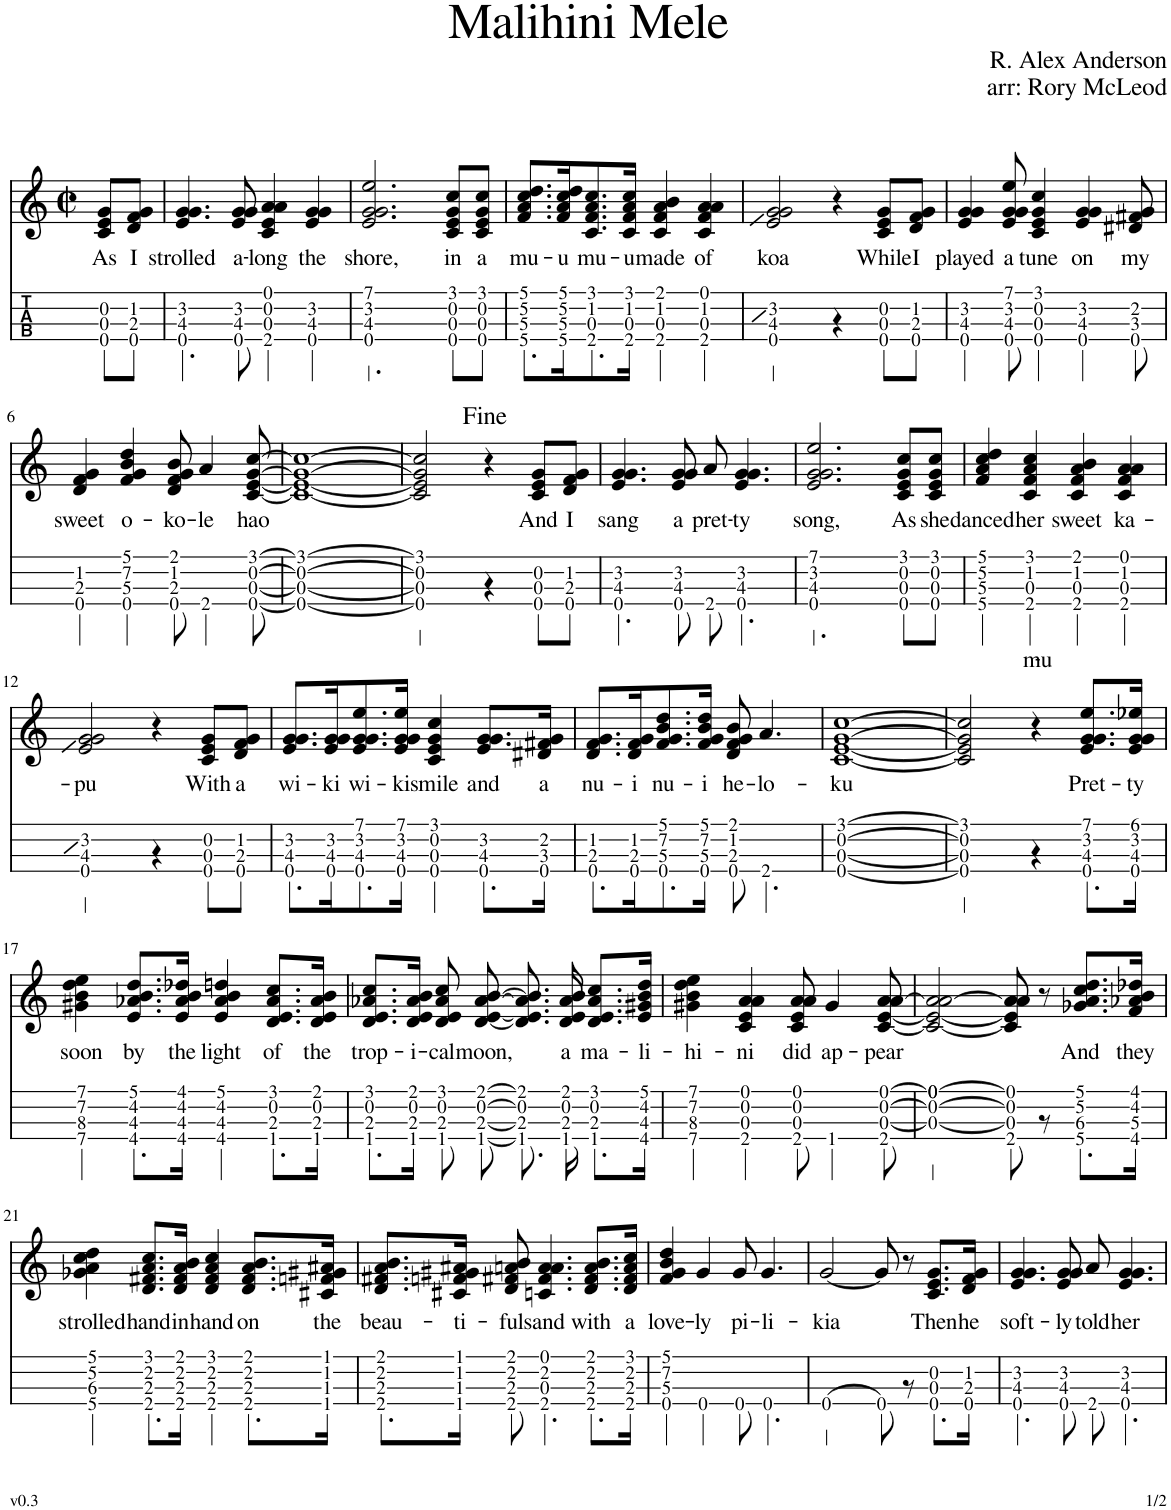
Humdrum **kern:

**kern	**text	**kern	**text
*part1	*part1	*part1	*part1
*staff2	*staff2	*staff1	*staff1
*I"Ukulele	*	*	*
*I'Uk.	*	*	*
*stria4	*	*	*
*	*	*clefG2	*
*k[]	*	*k[]	*
*M2/2	*	*M2/2	*
*met(c|)	*	*met(c|)	*
=	=	=	=
!	!	!	!LO:LY:b
8g\ 8c\ 8e\L	.	8c/ 8e/ 8g/L	As
!	!	!	!LO:LY:b
8g\ 8d\ 8f\J	.	8d/ 8f/ 8g/J	I
=1	=1	=1	=1
!	!	!	!LO:LY:b
4.g\ 4.e\ 4.g\	.	4.e/ 4.g/ 4.g/	strolled
!	!	!	!LO:LY:b
8g\ 8e\ 8g\	.	8e/ 8g/ 8g/	a-
!	!	!	!LO:LY:b
4a\ 4c\ 4e\ 4a\	.	4c/ 4e/ 4a/ 4a/	-long
!	!	!	!LO:LY:b
4g\ 4e\ 4g\	.	4e/ 4g/ 4g/	the
=2	=2	=2	=2
!	!	!	!LO:LY:b
2.g\ 2.e\ 2.g\ 2.ee\	.	2.e/ 2.g/ 2.g/ 2.ee/	shore,
!	!	!	!LO:LY:b
8g\ 8c\ 8e\ 8cc\L	.	8c/ 8e/ 8g/ 8cc/L	in
!	!	!	!LO:LY:b
8g\ 8c\ 8e\ 8cc\J	.	8c/ 8e/ 8g/ 8cc/J	a
=3	=3	=3	=3
!	!	!	!LO:LY:b
8.cc\ 8.f\ 8.a\ 8.dd\L	.	8.f/ 8.a/ 8.cc/ 8.dd/L	mu-
!	!	!	!LO:LY:b
16cc\ 16f\ 16a\ 16dd\K	.	16f/ 16a/ 16cc/ 16dd/K	-u
!	!	!	!LO:LY:b
8.a\ 8.c\ 8.f\ 8.cc\	.	8.c/ 8.f/ 8.a/ 8.cc/	mu-
!	!	!	!LO:LY:b
16a\ 16c\ 16f\ 16cc\Jk	.	16c/ 16f/ 16a/ 16cc/Jk	-u
!	!	!	!LO:LY:b
4a\ 4c\ 4f\ 4b\	.	4c/ 4f/ 4a/ 4b/	made
!	!	!	!LO:LY:b
4a\ 4c\ 4f\ 4a\	.	4c/ 4f/ 4a/ 4a/	of
=4	=4	=4	=4
!	!	!	!LO:LY:b
2g\ 2e\ 2g\	.	2e/ 2g/ 2g/	koa
4r	.	4r	.
!	!	!	!LO:LY:b
8g\ 8c\ 8e\L	.	8c/ 8e/ 8g/L	While
!	!	!	!LO:LY:b
8g\ 8d\ 8f\J	.	8d/ 8f/ 8g/J	I
=5	=5	=5	=5
!	!	!	!LO:LY:b
4g\ 4e\ 4g\	.	4e/ 4g/ 4g/	played
!	!	!	!LO:LY:b
8g\ 8e\ 8g\ 8ee\	.	8e/ 8g/ 8g/ 8ee/	a
!	!	!	!LO:LY:b
4g\ 4c\ 4e\ 4cc\	.	4c/ 4e/ 4g/ 4cc/	-tune
!	!	!	!LO:LY:b
4g\ 4e\ 4g\	.	4e/ 4g/ 4g/	on
!	!	!	!LO:LY:b
8g\ 8d#\ 8f#\	.	8d#X/ 8f#X/ 8g/	my
!!LO:LB:g=z
=6	=6	=6	=6
!	!	!	!LO:LY:b
4g\ 4d\ 4f\	.	4d/ 4f/ 4g/	sweet
!	!	!	!LO:LY:b
4g\ 4f\ 4b\ 4dd\	.	4f/ 4g/ 4b/ 4dd/	o-
!	!	!	!LO:LY:b
8g\ 8d\ 8f\ 8b\	.	8d/ 8f/ 8g/ 8b/	-ko-
!	!	!	!LO:LY:b
4a\	.	4a/	-le
!	!	!	!LO:LY:b
[8g\ [8c\ [8e\ [8cc\	.	[8c/ [8e/ [8g/ [8cc/	hao
=7	=7	=7	=7
1g_ 1c_ 1e_ 1cc_	.	1c_ 1e_ 1g_ 1cc_	.
=8	=8	=8	=8
2g\] 2c\] 2e\] 2cc\]	.	2c/] 2e/] 2g/] 2cc/]	.
4r	.	4r	.
!	!	!	!LO:LY:b
8g\ 8c\ 8e\L	.	8c/ 8e/ 8g/L	And
!	!	!	!LO:LY:b
8g\ 8d\ 8f\J	.	8d/ 8f/ 8g/J	I
=9	=9	=9	=9
!	!	!	!LO:LY:b
4.g\ 4.e\ 4.g\	.	4.e/ 4.g/ 4.g/	sang
!	!	!	!LO:LY:b
8g\ 8e\ 8g\	.	8e/ 8g/ 8g/	a
!	!	!	!LO:LY:b
8a\	.	8a/	pret-
!	!	!	!LO:LY:b
4.g\ 4.e\ 4.g\	.	4.e/ 4.g/ 4.g/	-ty
=10	=10	=10	=10
!	!	!	!LO:LY:b
2.g\ 2.e\ 2.g\ 2.ee\	.	2.e/ 2.g/ 2.g/ 2.ee/	song,
!	!	!	!LO:LY:b
8g\ 8c\ 8e\ 8cc\L	.	8c/ 8e/ 8g/ 8cc/L	As
!	!	!	!LO:LY:b
8g\ 8c\ 8e\ 8cc\J	.	8c/ 8e/ 8g/ 8cc/J	she
=11	=11	=11	=11
!	!	!	!LO:LY:b
4cc\ 4f\ 4a\ 4dd\	.	4f/ 4a/ 4cc/ 4dd/	danced
!	!LO:LY:b	!	!LO:LY:b
4a\ 4c\ 4f\ 4cc\	mu-	4c/ 4f/ 4a/ 4cc/	her
!	!	!	!LO:LY:b
4a\ 4c\ 4f\ 4b\	.	4c/ 4f/ 4a/ 4b/	sweet
!	!	!	!LO:LY:b
4a\ 4c\ 4f\ 4a\	.	4c/ 4f/ 4a/ 4a/	ka-
!!LO:LB:g=z
=12	=12	=12	=12
!	!	!	!LO:LY:b
2g\ 2e\ 2g\	.	2e/ 2g/ 2g/	-pu
4r	.	4r	.
!	!	!	!LO:LY:b
8g\ 8c\ 8e\L	.	8c/ 8e/ 8g/L	With
!	!	!	!LO:LY:b
8g\ 8d\ 8f\J	.	8d/ 8f/ 8g/J	a
=13	=13	=13	=13
!	!	!	!LO:LY:b
8.g\ 8.e\ 8.g\L	.	8.e/ 8.g/ 8.g/L	wi-
!	!	!	!LO:LY:b
16g\ 16e\ 16g\K	.	16e/ 16g/ 16g/K	-ki
!	!	!	!LO:LY:b
8.g\ 8.e\ 8.g\ 8.ee\	.	8.e/ 8.g/ 8.g/ 8.ee/	wi-
!	!	!	!LO:LY:b
16g\ 16e\ 16g\ 16ee\Jk	.	16e/ 16g/ 16g/ 16ee/Jk	-ki
!	!	!	!LO:LY:b
4g\ 4c\ 4e\ 4cc\	.	4c/ 4e/ 4g/ 4cc/	-smile
!	!	!	!LO:LY:b
8.g\ 8.e\ 8.g\L	.	8.e/ 8.g/ 8.g/L	and
!	!	!	!LO:LY:b
16g\ 16d#\ 16f#\Jk	.	16d#X/ 16f#X/ 16g/Jk	a
=14	=14	=14	=14
!	!	!	!LO:LY:b
8.g\ 8.d\ 8.f\L	.	8.d/ 8.f/ 8.g/L	nu-
!	!	!	!LO:LY:b
16g\ 16d\ 16f\K	.	16d/ 16f/ 16g/K	-i
!	!	!	!LO:LY:b
8.g\ 8.f\ 8.b\ 8.dd\	.	8.f/ 8.g/ 8.b/ 8.dd/	nu-
!	!	!	!LO:LY:b
16g\ 16f\ 16b\ 16dd\Jk	.	16f/ 16g/ 16b/ 16dd/Jk	-i
!	!	!	!LO:LY:b
8g\ 8d\ 8f\ 8b\	.	8d/ 8f/ 8g/ 8b/	he-
!	!	!	!LO:LY:b
4.a\	.	4.a/	-lo-
=15	=15	=15	=15
!	!	!	!LO:LY:b
[1g [1c [1e [1cc	.	[1c [1e [1g [1cc	-ku
=16	=16	=16	=16
2g\] 2c\] 2e\] 2cc\]	.	2c/] 2e/] 2g/] 2cc/]	.
4r	.	4r	.
!	!	!	!LO:LY:b
8.g\ 8.e\ 8.g\ 8.ee\L	.	8.e/ 8.g/ 8.g/ 8.ee/L	Pret-
!	!	!	!LO:LY:b
16g\ 16e\ 16g\ 16ee-\Jk	.	16e/ 16g/ 16g/ 16ee-X/Jk	-ty
!!LO:LB:g=z
=17	=17	=17	=17
!	!	!	!LO:LY:b
4dd\ 4g#\ 4b\ 4ee\	.	4g#X\ 4b\ 4dd\ 4ee\	soon
!	!	!	!LO:LY:b
8.b\ 8.e\ 8.a-\ 8.dd\L	.	8.e/ 8.a-X/ 8.b/ 8.dd/L	by
!	!	!	!LO:LY:b
16b\ 16e\ 16a-\ 16dd-\Jk	.	16e/ 16a-/ 16b/ 16dd-X/Jk	the
!	!	!	!LO:LY:b
4b\ 4e\ 4a-X\ 4dd\	.	4e/ 4a-/ 4b/ 4ddn/	light
!	!	!	!LO:LY:b
8.a-\ 8.d\ 8.e\ 8.cc\L	.	8.d/ 8.e/ 8.a-/ 8.cc/L	of
!	!	!	!LO:LY:b
16a-\ 16d\ 16e\ 16b\Jk	.	16d/ 16e/ 16a-/ 16b/Jk	the
=18	=18	=18	=18
!	!	!	!LO:LY:b
8.a-\ 8.d\ 8.e\ 8.cc\L	.	8.d/ 8.e/ 8.a-X/ 8.cc/L	trop-
!	!	!	!LO:LY:b
16a-\ 16d\ 16e\ 16b\Jk	.	16d/ 16e/ 16a-/ 16b/Jk	-i-
!	!	!	!LO:LY:b
8a-X\ 8d\ 8e\ 8cc\	.	8d/ 8e/ 8a-/ 8cc/	-cal
!	!	!	!LO:LY:b
[8a-\ [8d\ [8e\ [8b\	.	[8d/ [8e/ [8a-/ [8b/	moon,
8.a-\] 8.d\] 8.e\] 8.b\]	.	8.d/] 8.e/] 8.a-/] 8.b/]	.
!	!	!	!LO:LY:b
16a-\ 16d\ 16e\ 16b\	.	16d/ 16e/ 16a-/ 16b/	a
!	!	!	!LO:LY:b
8.a-\ 8.d\ 8.e\ 8.cc\L	.	8.d/ 8.e/ 8.a-/ 8.cc/L	ma-
!	!	!	!LO:LY:b
16b\ 16e\ 16g#\ 16dd\Jk	.	16e/ 16g#X/ 16b/ 16dd/Jk	-li-
=19	=19	=19	=19
!	!	!	!LO:LY:b
4dd\ 4g#\ 4b\ 4ee\	.	4g#X\ 4b\ 4dd\ 4ee\	-hi-
!	!	!	!LO:LY:b
4a\ 4c\ 4e\ 4a\	.	4c/ 4e/ 4a/ 4a/	-ni
!	!	!	!LO:LY:b
8a\ 8c\ 8e\ 8a\	.	8c/ 8e/ 8a/ 8a/	did
!	!	!	!LO:LY:b
4g#\	.	4g#/	ap-
!	!	!	!LO:LY:b
8a\ [8c\ [8e\ [8a\	.	[8c/ [8e/ 8a/ [8a/	-pear
=20	=20	=20	=20
2a\_ 2c\_ 2e\_ 2a\	.	2c/_ 2e/_ 2a/_ 2a/	.
8a\ 8c\] 8e\] 8a\]	.	8c/] 8e/] 8a/] 8a/	.
8r	.	8r	.
!	!	!	!LO:LY:b
8.cc\ 8.g-\ 8.a\ 8.dd\L	.	8.g-X/ 8.a/ 8.cc/ 8.dd/L	And
!	!	!	!LO:LY:b
16b\ 16f\ 16a-\ 16dd-\Jk	.	16f/ 16a-X/ 16b/ 16dd-X/Jk	they
!!LO:LB:g=z
=21	=21	=21	=21
!	!	!	!LO:LY:b
4cc\ 4g-X\ 4a\ 4dd\	.	4g-X\ 4a\ 4cc\ 4dd\	strolled
!	!	!	!LO:LY:b
8.a\ 8.d\ 8.f#\ 8.cc\L	.	8.d/ 8.f#X/ 8.a/ 8.cc/L	hand
!	!	!	!LO:LY:b
16a\ 16d\ 16f#\ 16b\Jk	.	16d/ 16f#/ 16a/ 16b/Jk	in
!	!	!	!LO:LY:b
4a\ 4d\ 4f#\ 4cc\	.	4d/ 4f#/ 4a/ 4cc/	hand
!	!	!	!LO:LY:b
8.a\ 8.d\ 8.f#\ 8.b\L	.	8.d/ 8.f#/ 8.a/ 8.b/L	on
!	!	!	!LO:LY:b
16g#\ 16c#\ 16f\ 16a#\Jk	.	16c#X/ 16fn/ 16g#X/ 16a#X/Jk	the
=22	=22	=22	=22
!	!	!	!LO:LY:b
8.a\ 8.d\ 8.f#\ 8.b\L	.	8.d/ 8.f#X/ 8.a/ 8.b/L	beau-
!	!	!	!LO:LY:b
16g#\ 16c#\ 16f\ 16a#\Jk	.	16c#X/ 16fn/ 16g#X/ 16a#X/Jk	-ti-
!	!	!	!LO:LY:b
8a\ 8d\ 8f#\ 8b\	.	8d/ 8f#X/ 8an/ 8b/	-ful
!	!	!	!LO:LY:b
4.a\ 4.c\ 4.f#\ 4.a\	.	4.cn/ 4.f#/ 4.a/ 4.a/	sand
!	!	!	!LO:LY:b
8.a\ 8.d\ 8.f#X\ 8.b\L	.	8.d/ 8.f#/ 8.a/ 8.b/L	with
!	!	!	!LO:LY:b
16a\ 16d\ 16f#\ 16cc\Jk	.	16d/ 16f#/ 16a/ 16cc/Jk	a
=23	=23	=23	=23
!	!	!	!LO:LY:b
4g\ 4f\ 4b\ 4dd\	.	4f/ 4g/ 4b/ 4dd/	love-
!	!	!	!LO:LY:b
4g\	.	4g/	-ly
!	!	!	!LO:LY:b
8g\	.	8g/	pi-
!	!	!	!LO:LY:b
4.g\	.	4.g/	-li-
=24	=24	=24	=24
!	!	!	!LO:LY:b
[2g\	.	[2g/	-kia
8g\]	.	8g/]	.
8r	.	8r	.
!	!	!	!LO:LY:b
8.g\ 8.c\ 8.e\L	.	8.c/ 8.e/ 8.g/L	Then
!	!	!	!LO:LY:b
16g\ 16d\ 16f\Jk	.	16d/ 16f/ 16g/Jk	he
=25	=25	=25	=25
!	!	!	!LO:LY:b
4.g\ 4.e\ 4.g\	.	4.e/ 4.g/ 4.g/	soft-
!	!	!	!LO:LY:b
8g\ 8e\ 8g\	.	8e/ 8g/ 8g/	-ly
!	!	!	!LO:LY:b
8a\	.	8a/	told
!	!	!	!LO:LY:b
4.g\ 4.e\ 4.g\	.	4.e/ 4.g/ 4.g/	her
=	=	=	=
*-	*-	*-	*-
